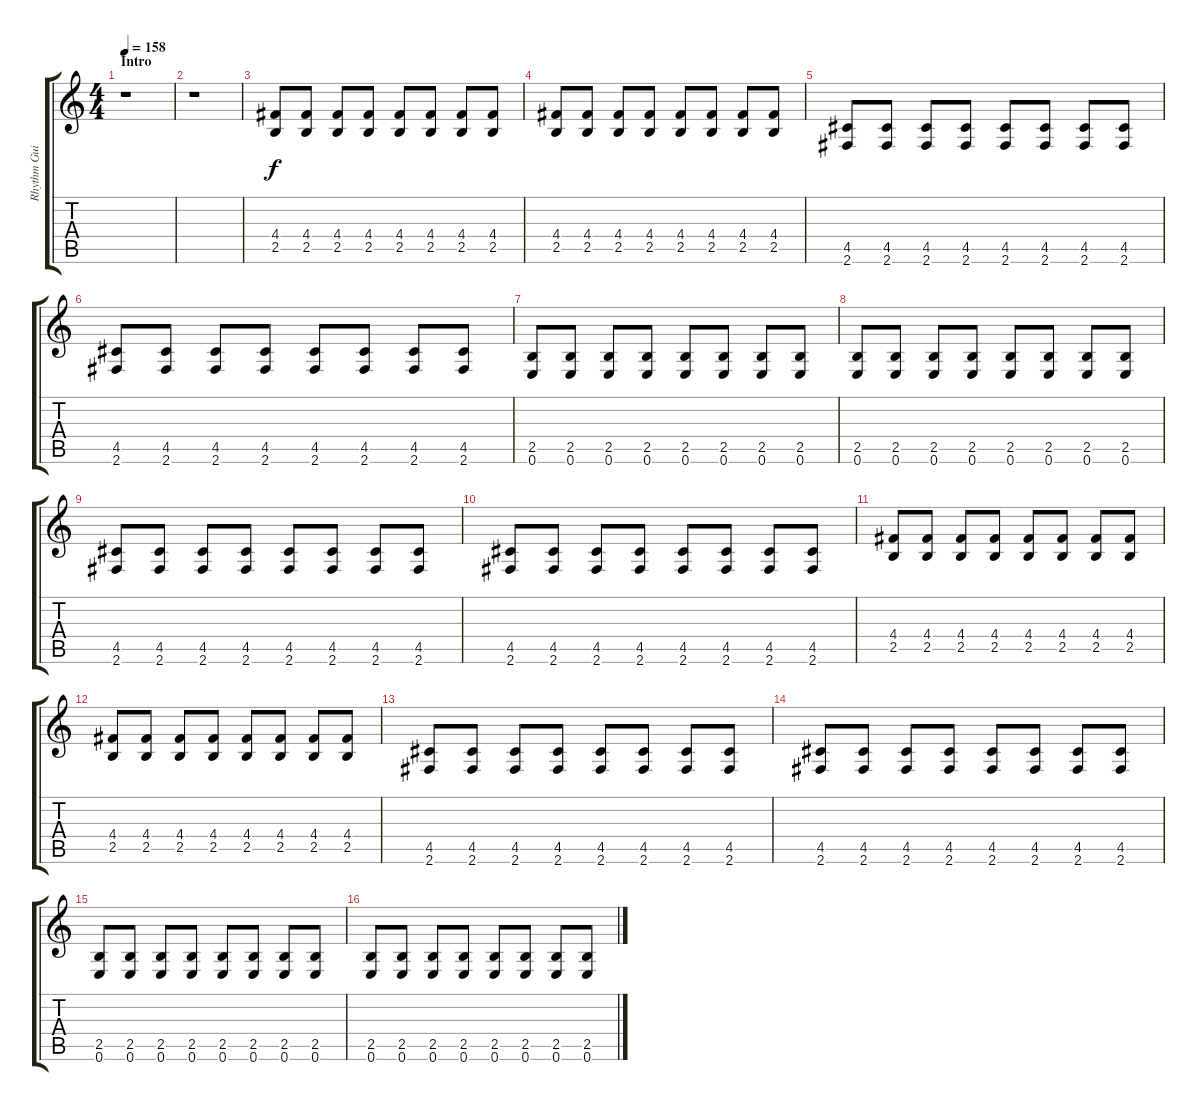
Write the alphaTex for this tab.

\track ("Rhythm Guitar 2" "Rhythm Gui") {instrument overdrivenguitar}
\staff {score tabs}
\tuning (E4 B3 G3 D3 A2 E2) {hide}
\ts (4 4)
\section ("" "Intro")
\tempo 158
\clef g2
\ks c
r.1{dy f instrument overdrivenguitar} |
r.1 |
(4.4 2.5).8 (4.4 2.5).8 (4.4 2.5).8 (4.4 2.5).8 (4.4 2.5).8 (4.4 2.5).8 (4.4 2.5).8 (4.4 2.5).8 |
(4.4 2.5).8 (4.4 2.5).8 (4.4 2.5).8 (4.4 2.5).8 (4.4 2.5).8 (4.4 2.5).8 (4.4 2.5).8 (4.4 2.5).8 |
(4.5 2.6).8 (4.5 2.6).8 (4.5 2.6).8 (4.5 2.6).8 (4.5 2.6).8 (4.5 2.6).8 (4.5 2.6).8 (4.5 2.6).8 |
(4.5 2.6).8 (4.5 2.6).8 (4.5 2.6).8 (4.5 2.6).8 (4.5 2.6).8 (4.5 2.6).8 (4.5 2.6).8 (4.5 2.6).8 |
(2.5 0.6).8 (2.5 0.6).8 (2.5 0.6).8 (2.5 0.6).8 (2.5 0.6).8 (2.5 0.6).8 (2.5 0.6).8 (2.5 0.6).8 |
(2.5 0.6).8 (2.5 0.6).8 (2.5 0.6).8 (2.5 0.6).8 (2.5 0.6).8 (2.5 0.6).8 (2.5 0.6).8 (2.5 0.6).8 |
(4.5 2.6).8 (4.5 2.6).8 (4.5 2.6).8 (4.5 2.6).8 (4.5 2.6).8 (4.5 2.6).8 (4.5 2.6).8 (4.5 2.6).8 |
(4.5 2.6).8 (4.5 2.6).8 (4.5 2.6).8 (4.5 2.6).8 (4.5 2.6).8 (4.5 2.6).8 (4.5 2.6).8 (4.5 2.6).8 |
(4.4 2.5).8 (4.4 2.5).8 (4.4 2.5).8 (4.4 2.5).8 (4.4 2.5).8 (4.4 2.5).8 (4.4 2.5).8 (4.4 2.5).8 |
(4.4 2.5).8 (4.4 2.5).8 (4.4 2.5).8 (4.4 2.5).8 (4.4 2.5).8 (4.4 2.5).8 (4.4 2.5).8 (4.4 2.5).8 |
(4.5 2.6).8 (4.5 2.6).8 (4.5 2.6).8 (4.5 2.6).8 (4.5 2.6).8 (4.5 2.6).8 (4.5 2.6).8 (4.5 2.6).8 |
(4.5 2.6).8 (4.5 2.6).8 (4.5 2.6).8 (4.5 2.6).8 (4.5 2.6).8 (4.5 2.6).8 (4.5 2.6).8 (4.5 2.6).8 |
(2.5 0.6).8 (2.5 0.6).8 (2.5 0.6).8 (2.5 0.6).8 (2.5 0.6).8 (2.5 0.6).8 (2.5 0.6).8 (2.5 0.6).8 |
(2.5 0.6).8 (2.5 0.6).8 (2.5 0.6).8 (2.5 0.6).8 (2.5 0.6).8 (2.5 0.6).8 (2.5 0.6).8 (2.5 0.6).8
